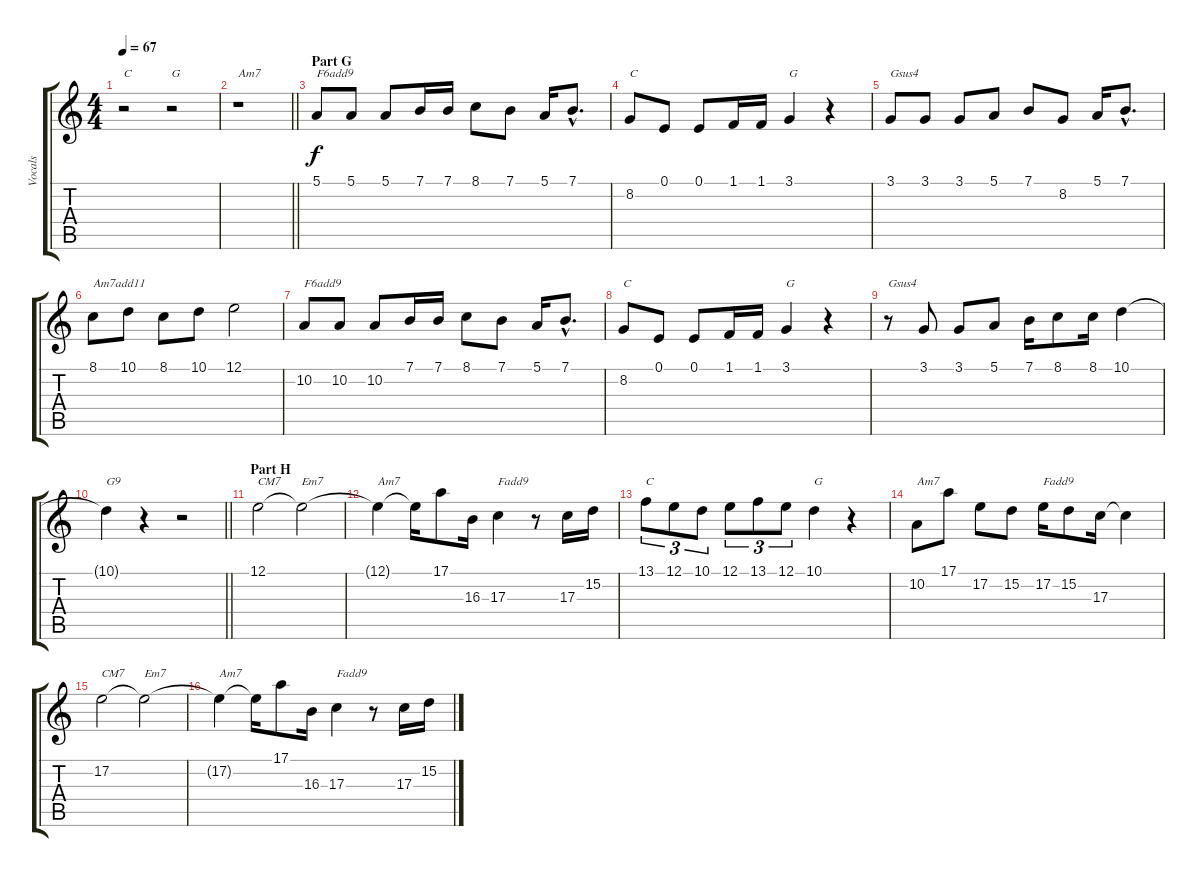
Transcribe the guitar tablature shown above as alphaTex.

\track ("Vocals" "Vocals") {instrument trumpet}
\staff {score tabs}
\tuning (E4 B3 G3 D3 A2 E2) {hide}
\ts (4 4)
\tempo 67
\clef g2
\ks c
r.2{txt "C" dy f} r.2{txt "G"} |
\barLineRight lightlight
r.1{txt "Am7"} |
\section ("" "Part G")
5.1.8{txt "F6add9"} 5.1.8 5.1.8 7.1.16 7.1.16 8.1.8 7.1.8 5.1.16 7.1{hac}.8{d} |
8.2.8{txt "C"} 0.1.8 0.1.8 1.1.16 1.1.16 3.1.4{txt "G"} r.4 |
3.1.8{txt "Gsus4"} 3.1.8 3.1.8 5.1.8 7.1.8 8.2.8 5.1.16 7.1{hac}.8{d} |
8.1.8{txt "Am7add11"} 10.1.8 8.1.8 10.1.8 12.1.2 |
10.2.8{txt "F6add9"} 10.2.8 10.2.8 7.1.16 7.1.16 8.1.8 7.1.8 5.1.16 7.1{hac}.8{d} |
8.2.8{txt "C"} 0.1.8 0.1.8 1.1.16 1.1.16 3.1.4{txt "G"} r.4 |
r.8{txt "Gsus4"} 3.1.8 3.1.8 5.1.8 7.1.16 8.1.8 8.1.16 10.1.4 |
\barLineRight lightlight
10.1{t}.4{txt "G9"} r.4 r.2 |
\section ("" "Part H")
12.1.2{txt "CM7"} 12.1{t}.2{txt "Em7"} |
12.1{t}.4{txt "Am7"} 12.1{t}.16 17.1.8 16.3.16 17.3.4{txt "Fadd9"} r.8 17.3.16 15.2.16 |
13.1.8{tu (3 2) txt "C"} 12.1.8{tu (3 2)} 10.1.8{tu (3 2)} 12.1.8{tu (3 2)} 13.1.8{tu (3 2)} 12.1.8{tu (3 2)} 10.1.4{txt "G"} r.4 |
10.2.8{txt "Am7"} 17.1.8 17.2.8 15.2.8 17.2.16{txt "Fadd9"} 15.2.8 17.3.16 17.3{t}.4 |
17.2.2{txt "CM7"} 17.2{t}.2{txt "Em7"} |
17.2{t}.4{txt "Am7"} 17.2{t}.16 17.1.8 16.3.16 17.3.4{txt "Fadd9"} r.8 17.3.16 15.2.16
